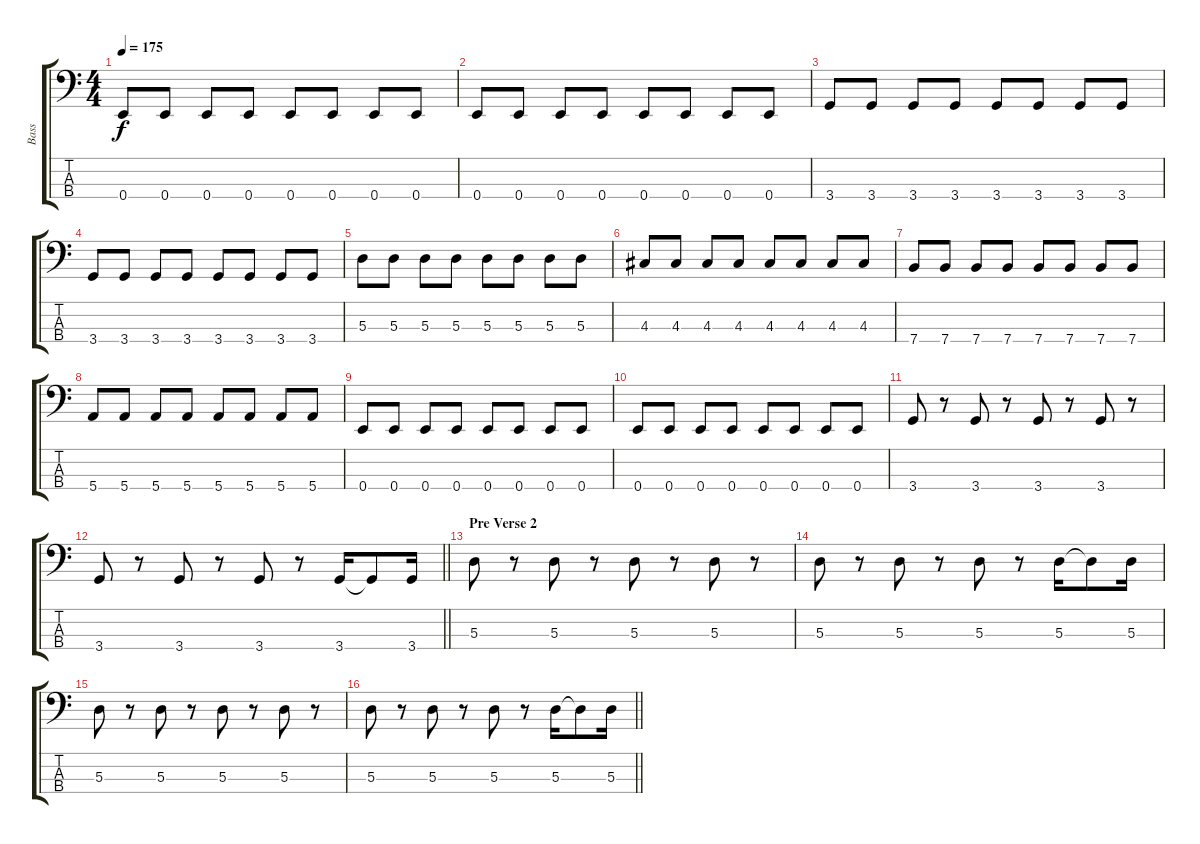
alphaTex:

\track ("Bass" "Bass") {instrument electricbassfinger}
\staff {score tabs}
\tuning (G2 D2 A1 E1) {hide}
\ts (4 4)
\tempo 175
\clef f4
\ks c
0.4.8{dy f} 0.4.8 0.4.8 0.4.8 0.4.8 0.4.8 0.4.8 0.4.8 |
0.4.8 0.4.8 0.4.8 0.4.8 0.4.8 0.4.8 0.4.8 0.4.8 |
3.4.8 3.4.8 3.4.8 3.4.8 3.4.8 3.4.8 3.4.8 3.4.8 |
3.4.8 3.4.8 3.4.8 3.4.8 3.4.8 3.4.8 3.4.8 3.4.8 |
5.3.8 5.3.8 5.3.8 5.3.8 5.3.8 5.3.8 5.3.8 5.3.8 |
4.3.8 4.3.8 4.3.8 4.3.8 4.3.8 4.3.8 4.3.8 4.3.8 |
7.4.8 7.4.8 7.4.8 7.4.8 7.4.8 7.4.8 7.4.8 7.4.8 |
5.4.8 5.4.8 5.4.8 5.4.8 5.4.8 5.4.8 5.4.8 5.4.8 |
0.4.8 0.4.8 0.4.8 0.4.8 0.4.8 0.4.8 0.4.8 0.4.8 |
0.4.8 0.4.8 0.4.8 0.4.8 0.4.8 0.4.8 0.4.8 0.4.8 |
3.4.8 r.8 3.4.8 r.8 3.4.8 r.8 3.4.8 r.8 |
\barLineRight lightlight
3.4.8 r.8 3.4.8 r.8 3.4.8 r.8 3.4.16 3.4{t}.8 3.4.16 |
\section ("" "Pre Verse 2")
5.3.8 r.8 5.3.8 r.8 5.3.8 r.8 5.3.8 r.8 |
5.3.8 r.8 5.3.8 r.8 5.3.8 r.8 5.3.16 5.3{t}.8 5.3.16 |
5.3.8 r.8 5.3.8 r.8 5.3.8 r.8 5.3.8 r.8 |
\barLineRight lightlight
5.3.8 r.8 5.3.8 r.8 5.3.8 r.8 5.3.16 5.3{t}.8 5.3.16
